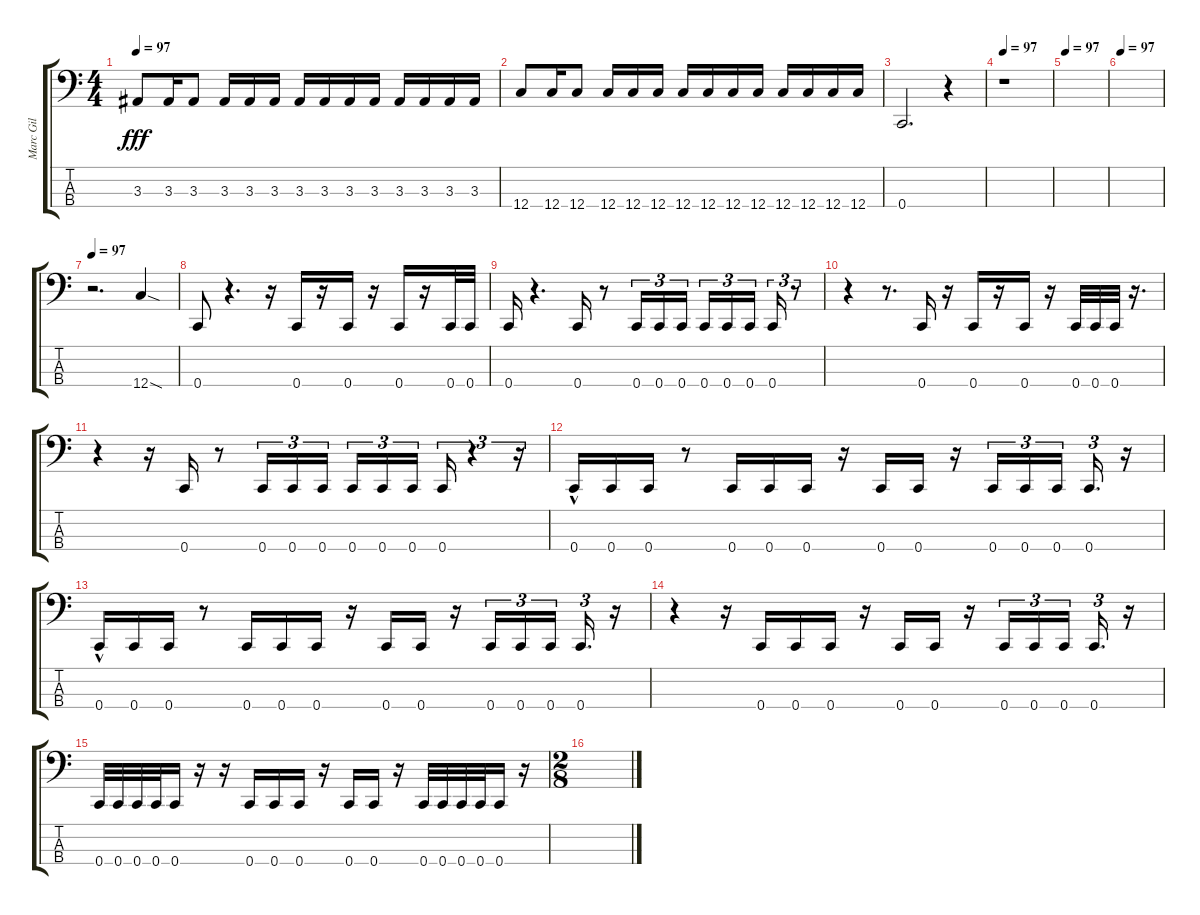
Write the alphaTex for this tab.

\track ("Marc Gil" "Marc Gil") {instrument electricbassfinger}
\staff {score tabs}
\tuning (F2 C2 G1 C1) {hide}
\ts (4 4)
\tempo 97
\clef f4
\ks c
3.3.8{dy fff} 3.3.16 3.3.8 3.3.16 3.3.16 3.3.16 3.3.16 3.3.16 3.3.16 3.3.16 3.3.16 3.3.16 3.3.16 3.3.16 |
12.4.8 12.4.16 12.4.8 12.4.16 12.4.16 12.4.16 12.4.16 12.4.16 12.4.16 12.4.16 12.4.16 12.4.16 12.4.16 12.4.16 |
0.4.2{d} r.4 |
\tempo 97
r.1 |
\tempo 97
|
\tempo 97
|
\tempo 97
r.2{d} 12.4{sod}.4 |
0.4.8 r.4{d} r.16 0.4.16 r.16 0.4.16 r.16 0.4.16 r.16 0.4.32 0.4.32 |
0.4.16 r.4{d} 0.4.16 r.8 0.4.16{tu (3 2)} 0.4.16{tu (3 2)} 0.4.16{tu (3 2)} 0.4.16{tu (3 2)} 0.4.16{tu (3 2)} 0.4.16{tu (3 2) beam splitsecondary} 0.4.16{tu (3 2)} r.8{tu (3 2)} |
r.4 r.8{d} 0.4.16 r.16 0.4.16 r.16 0.4.16 r.16 0.4.32 0.4.32 0.4.32 r.16{d} |
r.4 r.16 0.4.16 r.8 0.4.16{tu (3 2)} 0.4.16{tu (3 2)} 0.4.16{tu (3 2) beam splitsecondary} 0.4.16{tu (3 2)} 0.4.16{tu (3 2)} 0.4.16{tu (3 2)} 0.4.16{tu (3 2)} r.4{tu (3 2)} r.16{tu (3 2)} |
0.4{hac}.16 0.4.16 0.4.16 r.8 0.4.16 0.4.16 0.4.16 r.16 0.4.16 0.4.16 r.16 0.4.16{tu (3 2)} 0.4.16{tu (3 2)} 0.4.16{tu (3 2) beam splitsecondary} 0.4.16{d tu (3 2)} r.16 |
0.4{hac}.16 0.4.16 0.4.16 r.8 0.4.16 0.4.16 0.4.16 r.16 0.4.16 0.4.16 r.16 0.4.16{tu (3 2)} 0.4.16{tu (3 2)} 0.4.16{tu (3 2) beam splitsecondary} 0.4.16{d tu (3 2)} r.16 |
r.4 r.16 0.4.16 0.4.16 0.4.16 r.16 0.4.16 0.4.16 r.16 0.4.16{tu (3 2)} 0.4.16{tu (3 2)} 0.4.16{tu (3 2) beam splitsecondary} 0.4.16{d tu (3 2)} r.16 |
0.4.32 0.4.32 0.4.32 0.4.32 0.4.16 r.16 r.16 0.4.16 0.4.16 0.4.16 r.16 0.4.16 0.4.16 r.16 0.4.32 0.4.32 0.4.32 0.4.32 0.4.16 r.16 |
\ts (2 8)
